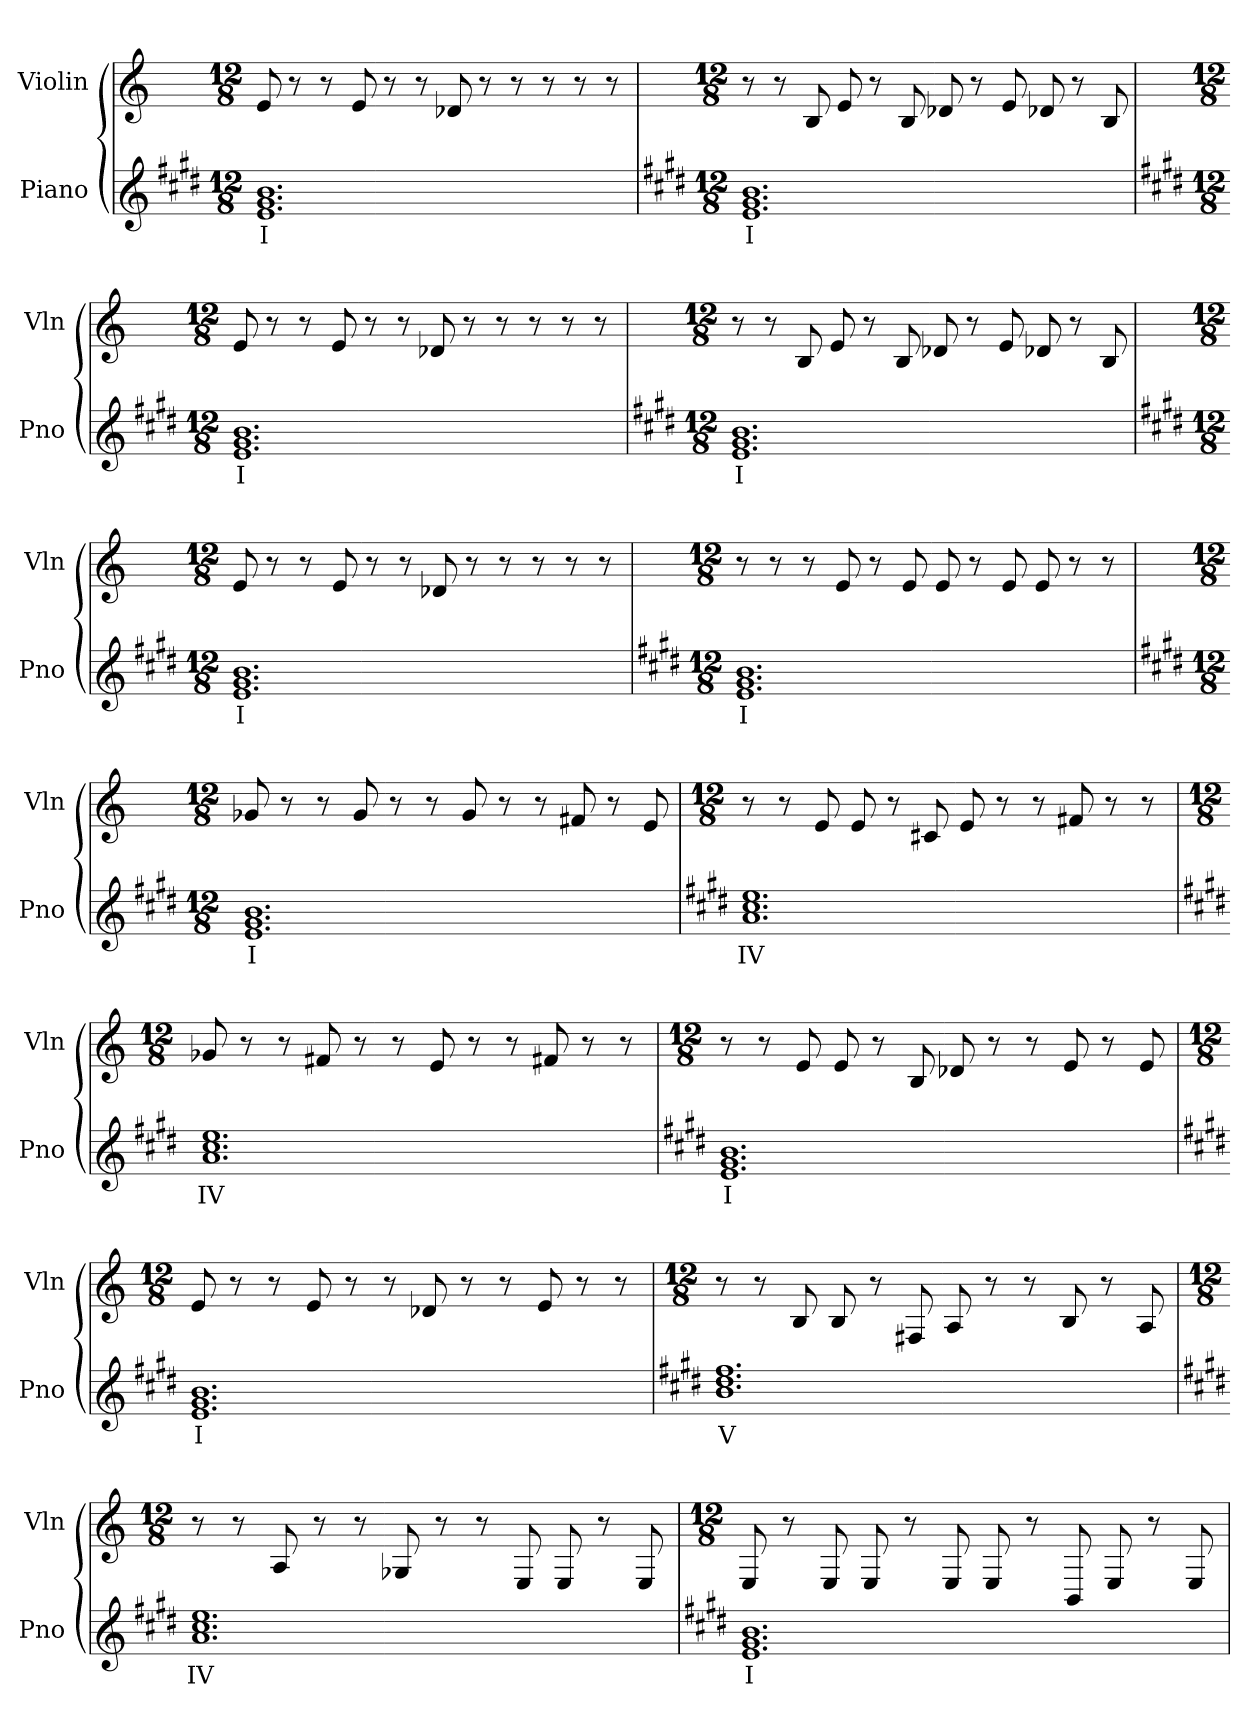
**kern	**text	**kern
*part2	*part2	*part1
*staff2	*staff2	*staff1
*I"Piano	*	*I"Violin
*I'Pno	*	*I'Vln
*k[f#c#g#d#]	*	*
*E:	*	*
*M12/8	*	*M12/8
=	=	=
1.e 1.g# 1.b	I	8e
.	.	8r
.	.	8r
.	.	8e
.	.	8r
.	.	8r
.	.	8d-X
.	.	8r
.	.	8r
.	.	8r
.	.	8r
.	.	8r
=	=	=
*k[f#c#g#d#]	*	*
*E:	*	*
*M12/8	*	*M12/8
1.e 1.g# 1.b	I	8r
.	.	8r
.	.	8B
.	.	8e
.	.	8r
.	.	8B
.	.	8d-X
.	.	8r
.	.	8e
.	.	8d-X
.	.	8r
.	.	8B
=	=	=
*k[f#c#g#d#]	*	*
*E:	*	*
*M12/8	*	*M12/8
1.e 1.g# 1.b	I	8e
.	.	8r
.	.	8r
.	.	8e
.	.	8r
.	.	8r
.	.	8d-X
.	.	8r
.	.	8r
.	.	8r
.	.	8r
.	.	8r
=	=	=
*k[f#c#g#d#]	*	*
*E:	*	*
*M12/8	*	*M12/8
1.e 1.g# 1.b	I	8r
.	.	8r
.	.	8B
.	.	8e
.	.	8r
.	.	8B
.	.	8d-X
.	.	8r
.	.	8e
.	.	8d-X
.	.	8r
.	.	8B
=	=	=
*k[f#c#g#d#]	*	*
*E:	*	*
*M12/8	*	*M12/8
1.e 1.g# 1.b	I	8e
.	.	8r
.	.	8r
.	.	8e
.	.	8r
.	.	8r
.	.	8d-X
.	.	8r
.	.	8r
.	.	8r
.	.	8r
.	.	8r
=	=	=
*k[f#c#g#d#]	*	*
*E:	*	*
*M12/8	*	*M12/8
1.e 1.g# 1.b	I	8r
.	.	8r
.	.	8r
.	.	8e
.	.	8r
.	.	8e
.	.	8e
.	.	8r
.	.	8e
.	.	8e
.	.	8r
.	.	8r
=	=	=
*k[f#c#g#d#]	*	*
*E:	*	*
*M12/8	*	*M12/8
1.e 1.g# 1.b	I	8g-X
.	.	8r
.	.	8r
.	.	8g-
.	.	8r
.	.	8r
.	.	8g-
.	.	8r
.	.	8r
.	.	8f#X
.	.	8r
.	.	8e
=	=	=
*k[f#c#g#d#]	*	*
*E:	*	*
*	*	*M12/8
1.a 1.cc# 1.ee	IV	8r
.	.	8r
.	.	8e
.	.	8e
.	.	8r
.	.	8c#X
.	.	8e
.	.	8r
.	.	8r
.	.	8f#X
.	.	8r
.	.	8r
=	=	=
*k[f#c#g#d#]	*	*
*E:	*	*
*	*	*M12/8
1.a 1.cc# 1.ee	IV	8g-X
.	.	8r
.	.	8r
.	.	8f#X
.	.	8r
.	.	8r
.	.	8e
.	.	8r
.	.	8r
.	.	8f#X
.	.	8r
.	.	8r
=	=	=
*k[f#c#g#d#]	*	*
*E:	*	*
*	*	*M12/8
1.e 1.g# 1.b	I	8r
.	.	8r
.	.	8e
.	.	8e
.	.	8r
.	.	8B
.	.	8d-X
.	.	8r
.	.	8r
.	.	8e
.	.	8r
.	.	8e
=	=	=
*k[f#c#g#d#]	*	*
*E:	*	*
*	*	*M12/8
1.e 1.g# 1.b	I	8e
.	.	8r
.	.	8r
.	.	8e
.	.	8r
.	.	8r
.	.	8d-X
.	.	8r
.	.	8r
.	.	8e
.	.	8r
.	.	8r
=	=	=
*k[f#c#g#d#]	*	*
*E:	*	*
*	*	*M12/8
1.b 1.dd# 1.ff#	V	8r
.	.	8r
.	.	8B
.	.	8B
.	.	8r
.	.	8F#X
.	.	8A
.	.	8r
.	.	8r
.	.	8B
.	.	8r
.	.	8A
=	=	=
*k[f#c#g#d#]	*	*
*E:	*	*
*	*	*M12/8
1.a 1.cc# 1.ee	IV	8r
.	.	8r
.	.	8A
.	.	8r
.	.	8r
.	.	8G-X
.	.	8r
.	.	8r
.	.	8E
.	.	8E
.	.	8r
.	.	8E
=	=	=
*k[f#c#g#d#]	*	*
*E:	*	*
*	*	*M12/8
1.e 1.g# 1.b	I	8E
.	.	8r
.	.	8E
.	.	8E
.	.	8r
.	.	8E
.	.	8E
.	.	8r
.	.	8BB
.	.	8E
.	.	8r
.	.	8E
=	=	=
*-	*-	*-
